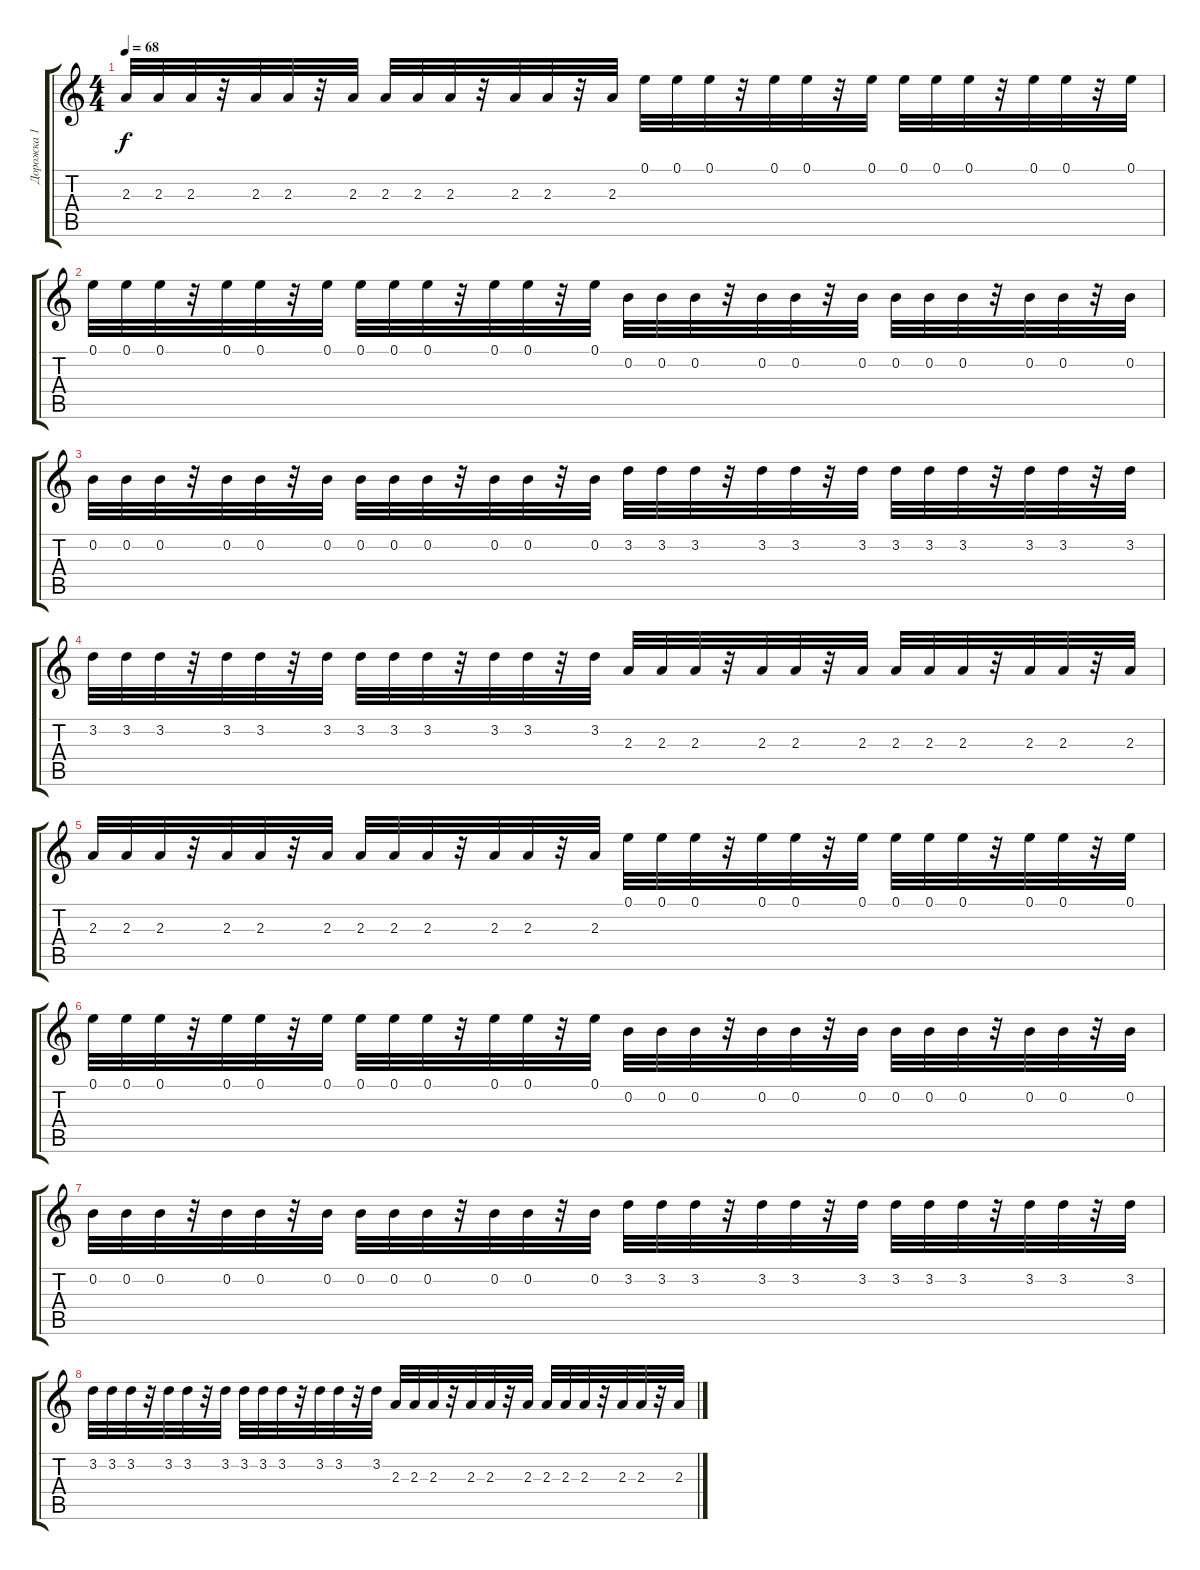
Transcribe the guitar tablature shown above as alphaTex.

\track ("Дорожка 1" "Дорожка 1") {instrument electricguitarmuted}
\staff {score tabs}
\tuning (E4 B3 G3 D3 A2 E2) {hide}
\ts (4 4)
\tempo 68
\clef g2
\ks c
2.3.32{dy f} 2.3.32 2.3.32 r.32 2.3.32 2.3.32 r.32 2.3.32 2.3.32 2.3.32 2.3.32 r.32 2.3.32 2.3.32 r.32 2.3.32 0.1.32 0.1.32 0.1.32 r.32 0.1.32 0.1.32 r.32 0.1.32 0.1.32 0.1.32 0.1.32 r.32 0.1.32 0.1.32 r.32 0.1.32 |
0.1.32 0.1.32 0.1.32 r.32 0.1.32 0.1.32 r.32 0.1.32 0.1.32 0.1.32 0.1.32 r.32 0.1.32 0.1.32 r.32 0.1.32 0.2.32 0.2.32 0.2.32 r.32 0.2.32 0.2.32 r.32 0.2.32 0.2.32 0.2.32 0.2.32 r.32 0.2.32 0.2.32 r.32 0.2.32 |
0.2.32 0.2.32 0.2.32 r.32 0.2.32 0.2.32 r.32 0.2.32 0.2.32 0.2.32 0.2.32 r.32 0.2.32 0.2.32 r.32 0.2.32 3.2.32 3.2.32 3.2.32 r.32 3.2.32 3.2.32 r.32 3.2.32 3.2.32 3.2.32 3.2.32 r.32 3.2.32 3.2.32 r.32 3.2.32 |
3.2.32 3.2.32 3.2.32 r.32 3.2.32 3.2.32 r.32 3.2.32 3.2.32 3.2.32 3.2.32 r.32 3.2.32 3.2.32 r.32 3.2.32 2.3.32 2.3.32 2.3.32 r.32 2.3.32 2.3.32 r.32 2.3.32 2.3.32 2.3.32 2.3.32 r.32 2.3.32 2.3.32 r.32 2.3.32 |
2.3.32 2.3.32 2.3.32 r.32 2.3.32 2.3.32 r.32 2.3.32 2.3.32 2.3.32 2.3.32 r.32 2.3.32 2.3.32 r.32 2.3.32 0.1.32 0.1.32 0.1.32 r.32 0.1.32 0.1.32 r.32 0.1.32 0.1.32 0.1.32 0.1.32 r.32 0.1.32 0.1.32 r.32 0.1.32 |
0.1.32 0.1.32 0.1.32 r.32 0.1.32 0.1.32 r.32 0.1.32 0.1.32 0.1.32 0.1.32 r.32 0.1.32 0.1.32 r.32 0.1.32 0.2.32 0.2.32 0.2.32 r.32 0.2.32 0.2.32 r.32 0.2.32 0.2.32 0.2.32 0.2.32 r.32 0.2.32 0.2.32 r.32 0.2.32 |
0.2.32 0.2.32 0.2.32 r.32 0.2.32 0.2.32 r.32 0.2.32 0.2.32 0.2.32 0.2.32 r.32 0.2.32 0.2.32 r.32 0.2.32 3.2.32 3.2.32 3.2.32 r.32 3.2.32 3.2.32 r.32 3.2.32 3.2.32 3.2.32 3.2.32 r.32 3.2.32 3.2.32 r.32 3.2.32 |
3.2.32 3.2.32 3.2.32 r.32 3.2.32 3.2.32 r.32 3.2.32 3.2.32 3.2.32 3.2.32 r.32 3.2.32 3.2.32 r.32 3.2.32 2.3.32 2.3.32 2.3.32 r.32 2.3.32 2.3.32 r.32 2.3.32 2.3.32 2.3.32 2.3.32 r.32 2.3.32 2.3.32 r.32 2.3.32
